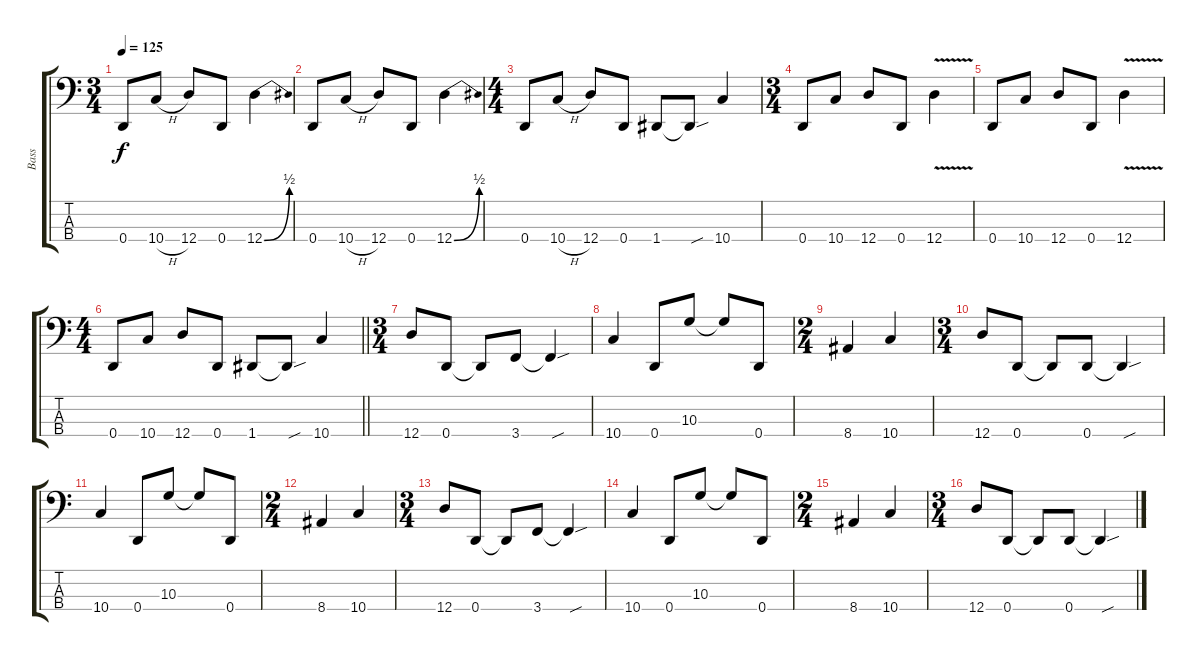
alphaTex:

\track ("Bass" "Bass") {instrument electricbassfinger}
\staff {score tabs}
\tuning (G2 D2 A1 D1) {hide}
\ts (3 4)
\tempo 125
\clef f4
\ks c
0.4.8{dy f} 10.4{h}.8 12.4.8 0.4.8 12.4{be (bend 0 0 60 2)}.4 |
0.4.8 10.4{h}.8 12.4.8 0.4.8 12.4{be (bend 0 0 60 2)}.4 |
\ts (4 4)
0.4.8 10.4{h}.8 12.4.8 0.4.8 1.4.8 1.4{sou t}.8 10.4.4 |
\ts (3 4)
0.4.8 10.4.8 12.4.8 0.4.8 12.4{v}.4 |
0.4.8 10.4.8 12.4.8 0.4.8 12.4{v}.4 |
\ts (4 4)
\barLineRight lightlight
0.4.8 10.4.8 12.4.8 0.4.8 1.4.8 1.4{sou t}.8 10.4.4 |
\ts (3 4)
\section ("" "")
12.4.8 0.4.8 0.4{t}.8 3.4.8 3.4{sou t}.4 |
10.4.4 0.4.8 10.3.8 10.3{t}.8 0.4.8 |
\ts (2 4)
8.4.4 10.4.4 |
\ts (3 4)
12.4.8 0.4.8 0.4{t}.8 0.4.8 0.4{sou t}.4 |
10.4.4 0.4.8 10.3.8 10.3{t}.8 0.4.8 |
\ts (2 4)
8.4.4 10.4.4 |
\ts (3 4)
12.4.8 0.4.8 0.4{t}.8 3.4.8 3.4{sou t}.4 |
10.4.4 0.4.8 10.3.8 10.3{t}.8 0.4.8 |
\ts (2 4)
8.4.4 10.4.4 |
\ts (3 4)
12.4.8 0.4.8 0.4{t}.8 0.4.8 0.4{sou t}.4
